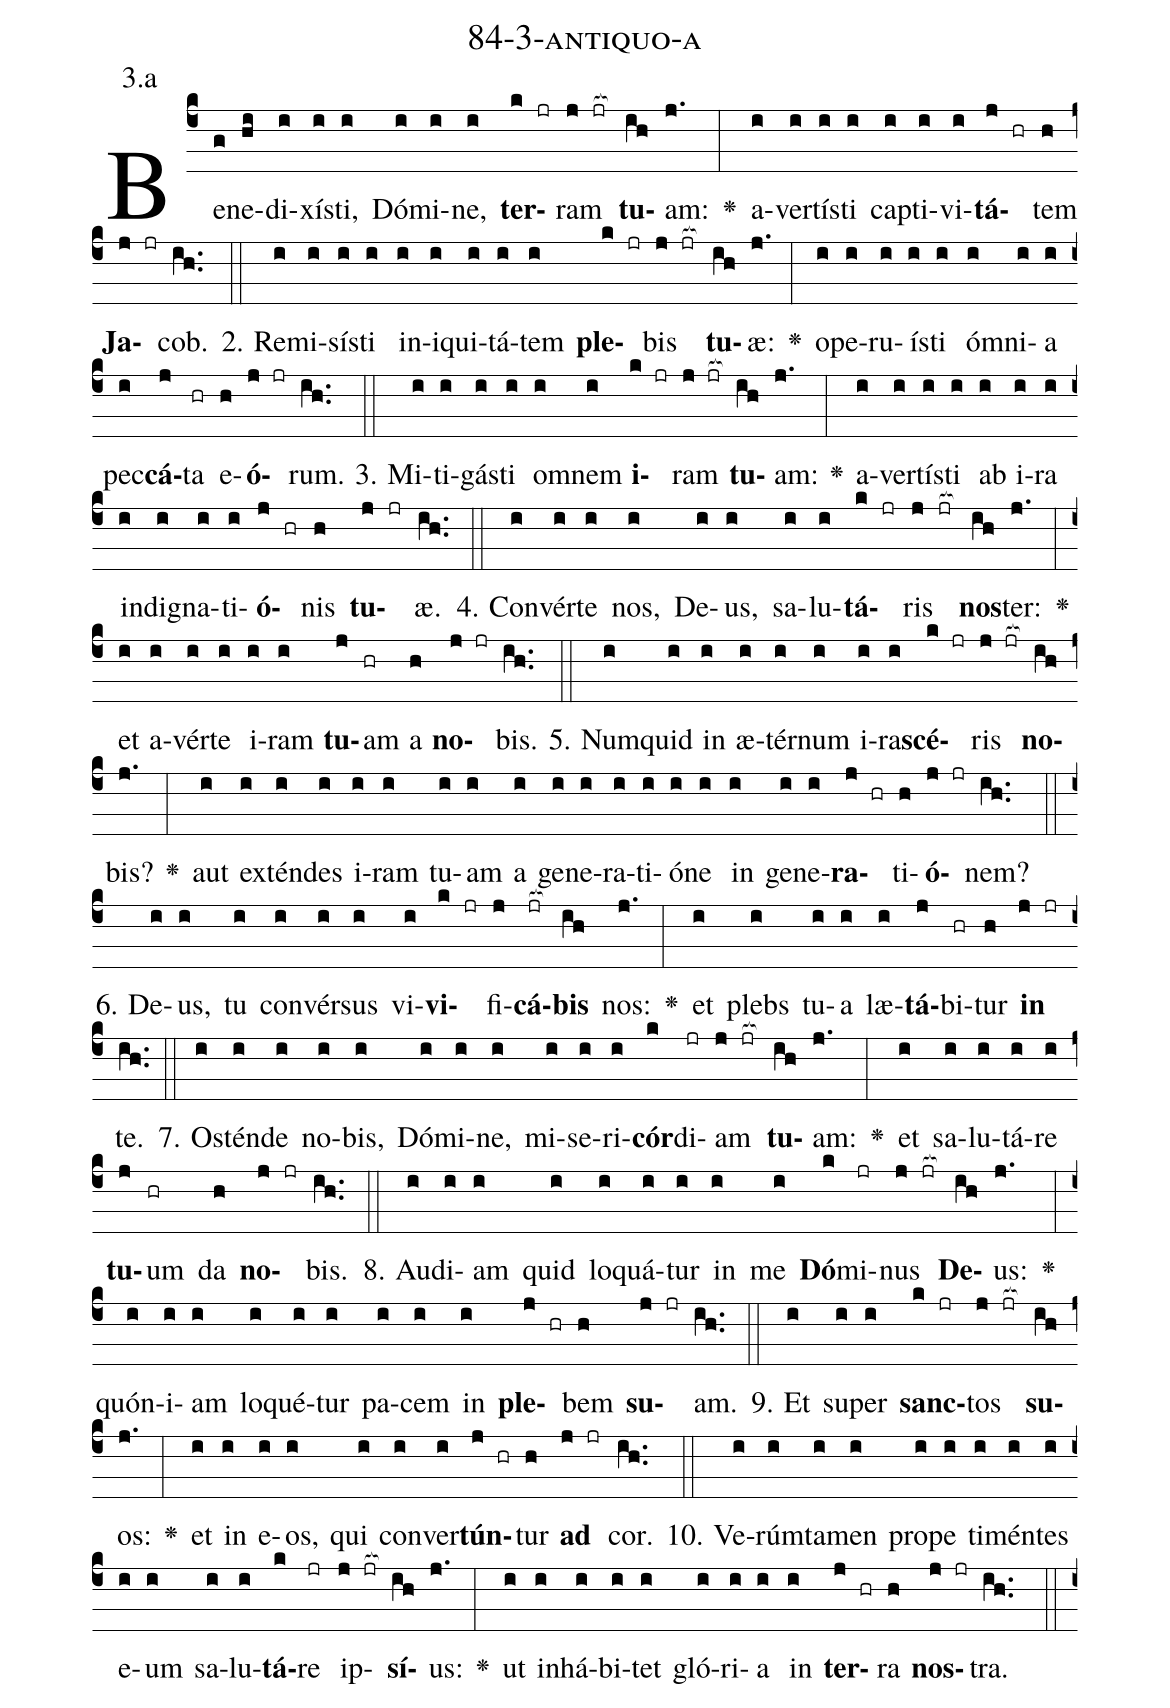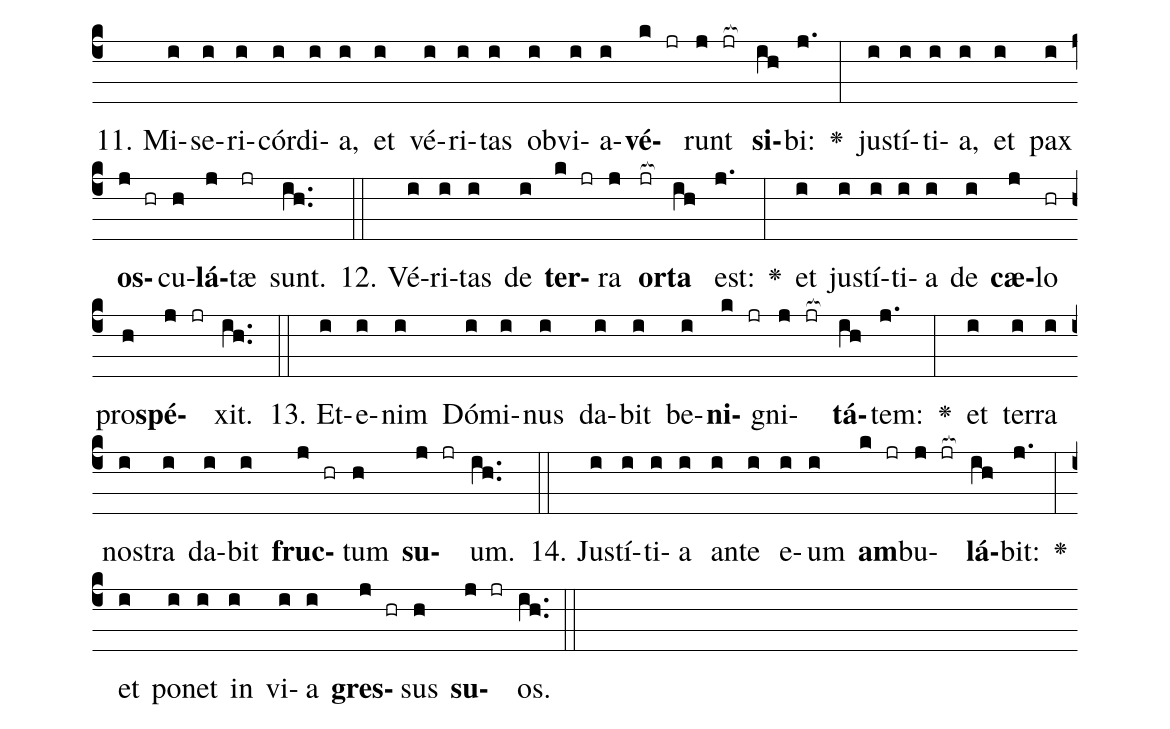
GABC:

name: 84-3-antiquo-a;
annotation: 3.a;
%%
(c4)Be(g)ne(hi)di(i)xís(i)ti,(i) Dó(i)mi(i)ne,(i) <b>ter</b>(k jr)ram(j jr[ocb:1{]) <b>tu</b>(ih[ocb:0}])am:(j.) <v>\greheightstar</v>(:) a(i)ver(i)tís(i)ti(i) cap(i)ti(i)vi(i)<b>tá</b>(j hr)tem(h) <b>Ja</b>(j jr)cob.(ih..) (::)
2. Re(i)mi(i)sís(i)ti(i) in(i)i(i)qui(i)tá(i)tem(i) <b>ple</b>(k jr)bis(j jr[ocb:1{]) <b>tu</b>(ih[ocb:0}])æ:(j.) <v>\greheightstar</v>(:) o(i)pe(i)ru(i)ís(i)ti(i) óm(i)ni(i)a(i) pec(i)<b>cá</b>(j)ta(hr) e(h)<b>ó</b>(j jr)rum.(ih..) (::)
3. Mi(i)ti(i)gás(i)ti(i) om(i)nem(i) <b>i</b>(k jr)ram(j jr[ocb:1{]) <b>tu</b>(ih[ocb:0}])am:(j.) <v>\greheightstar</v>(:) a(i)ver(i)tís(i)ti(i) ab(i) i(i)ra(i) in(i)di(i)gna(i)ti(i)<b>ó</b>(j hr)nis(h) <b>tu</b>(j jr)æ.(ih..) (::)
4. Con(i)vér(i)te(i) nos,(i) De(i)us,(i) sa(i)lu(i)<b>tá</b>(k jr)ris(j jr[ocb:1{]) <b>nos</b>(ih[ocb:0}])ter:(j.) <v>\greheightstar</v>(:) et(i) a(i)vér(i)te(i) i(i)ram(i) <b>tu</b>(j)am(hr) a(h) <b>no</b>(j jr)bis.(ih..) (::)
5. Num(i)quid(i) in(i) æ(i)tér(i)num(i) i(i)ra(i)<b>scé</b>(k jr)ris(j jr[ocb:1{]) <b>no</b>(ih[ocb:0}])bis?(j.) <v>\greheightstar</v>(:) aut(i) ex(i)tén(i)des(i) i(i)ram(i) tu(i)am(i) a(i) ge(i)ne(i)ra(i)ti(i)ó(i)ne(i) in(i) ge(i)ne(i)<b>ra</b>(j hr)ti(h)<b>ó</b>(j jr)nem?(ih..) (::)
6. De(i)us,(i) tu(i) con(i)vér(i)sus(i) vi(i)<b>vi</b>(k jr)fi(j)<b>cá</b>(jr[ocb:1{])<b>bis</b>(ih[ocb:0}]) nos:(j.) <v>\greheightstar</v>(:) et(i) plebs(i) tu(i)a(i) læ(i)<b>tá</b>(j)bi(hr)tur(h) <b>in</b>(j jr) te.(ih..) (::)
7. Os(i)tén(i)de(i) no(i)bis,(i) Dó(i)mi(i)ne,(i) mi(i)se(i)ri(i)<b>cór</b>(k)di(jr)am(j jr[ocb:1{]) <b>tu</b>(ih[ocb:0}])am:(j.) <v>\greheightstar</v>(:) et(i) sa(i)lu(i)tá(i)re(i) <b>tu</b>(j)um(hr) da(h) <b>no</b>(j jr)bis.(ih..) (::)
8. Au(i)di(i)am(i) quid(i) lo(i)quá(i)tur(i) in(i) me(i) <b>Dó</b>(k)mi(jr)nus(j jr[ocb:1{]) <b>De</b>(ih[ocb:0}])us:(j.) <v>\greheightstar</v>(:) quón(i)i(i)am(i) lo(i)qué(i)tur(i) pa(i)cem(i) in(i) <b>ple</b>(j hr)bem(h) <b>su</b>(j jr)am.(ih..) (::)
9. Et(i) su(i)per(i) <b>sanc</b>(k jr)tos(j jr[ocb:1{]) <b>su</b>(ih[ocb:0}])os:(j.) <v>\greheightstar</v>(:) et(i) in(i) e(i)os,(i) qui(i) con(i)ver(i)<b>tún</b>(j hr)tur(h) <b>ad</b>(j jr) cor.(ih..) (::)
10. Ve(i)rúm(i)ta(i)men(i) pro(i)pe(i) ti(i)mén(i)tes(i) e(i)um(i) sa(i)lu(i)<b>tá</b>(k)re(jr) ip(j jr[ocb:1{])<b>sí</b>(ih[ocb:0}])us:(j.) <v>\greheightstar</v>(:) ut(i) in(i)há(i)bi(i)tet(i) gló(i)ri(i)a(i) in(i) <b>ter</b>(j hr)ra(h) <b>nos</b>(j jr)tra.(ih..) (::)
11. Mi(i)se(i)ri(i)cór(i)di(i)a,(i) et(i) vé(i)ri(i)tas(i) ob(i)vi(i)a(i)<b>vé</b>(k jr)runt(j jr[ocb:1{]) <b>si</b>(ih[ocb:0}])bi:(j.) <v>\greheightstar</v>(:) jus(i)tí(i)ti(i)a,(i) et(i) pax(i) <b>os</b>(j hr)cu(h)<b>lá</b>(j)tæ(jr) sunt.(ih..) (::)
12. Vé(i)ri(i)tas(i) de(i) <b>ter</b>(k jr)ra(j) <b>or</b>(jr[ocb:1{])<b>ta</b>(ih[ocb:0}]) est:(j.) <v>\greheightstar</v>(:) et(i) jus(i)tí(i)ti(i)a(i) de(i) <b>cæ</b>(j)lo(hr) pro(h)<b>spé</b>(j jr)xit.(ih..) (::)
13. Et(i)e(i)nim(i) Dó(i)mi(i)nus(i) da(i)bit(i) be(i)<b>ni</b>(k jr)gni(j jr[ocb:1{])<b>tá</b>(ih[ocb:0}])tem:(j.) <v>\greheightstar</v>(:) et(i) ter(i)ra(i) nos(i)tra(i) da(i)bit(i) <b>fruc</b>(j hr)tum(h) <b>su</b>(j jr)um.(ih..) (::)
14. Jus(i)tí(i)ti(i)a(i) an(i)te(i) e(i)um(i) <b>am</b>(k jr)bu(j jr[ocb:1{])<b>lá</b>(ih[ocb:0}])bit:(j.) <v>\greheightstar</v>(:) et(i) po(i)net(i) in(i) vi(i)a(i) <b>gres</b>(j hr)sus(h) <b>su</b>(j jr)os.(ih..) (::)
